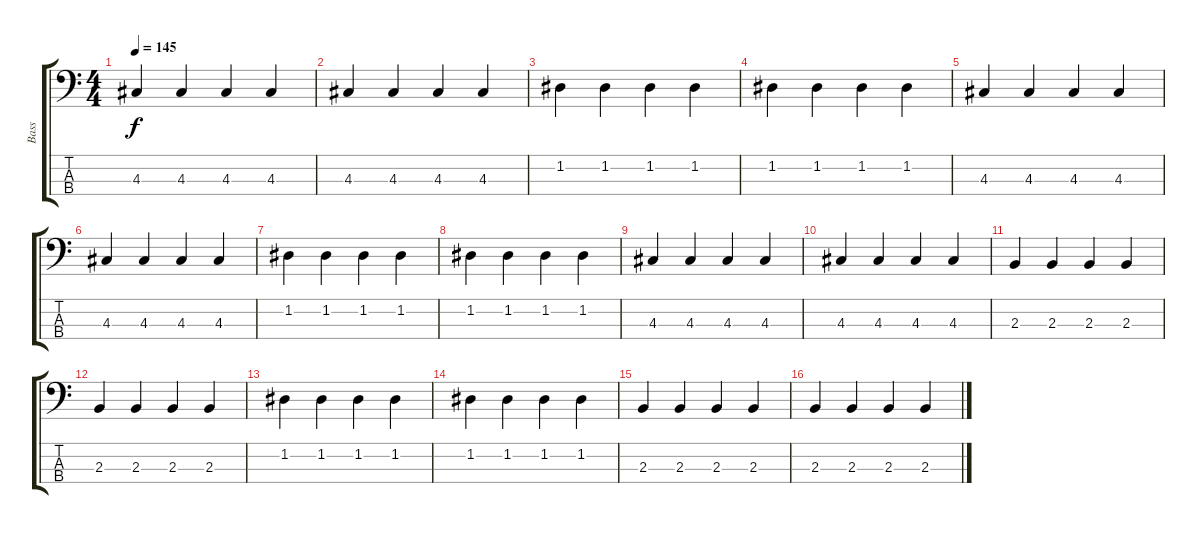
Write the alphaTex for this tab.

\track ("Bass" "Bass") {instrument electricbassfinger}
\staff {score tabs}
\tuning (G2 D2 A1 E1) {hide}
\ts (4 4)
\tempo 145
\clef f4
\ks c
4.3.4{dy f} 4.3.4 4.3.4 4.3.4 |
4.3.4 4.3.4 4.3.4 4.3.4 |
1.2.4 1.2.4 1.2.4 1.2.4 |
1.2.4 1.2.4 1.2.4 1.2.4 |
4.3.4 4.3.4 4.3.4 4.3.4 |
4.3.4 4.3.4 4.3.4 4.3.4 |
1.2.4 1.2.4 1.2.4 1.2.4 |
1.2.4 1.2.4 1.2.4 1.2.4 |
4.3.4 4.3.4 4.3.4 4.3.4 |
4.3.4 4.3.4 4.3.4 4.3.4 |
2.3.4 2.3.4 2.3.4 2.3.4 |
2.3.4 2.3.4 2.3.4 2.3.4 |
1.2.4 1.2.4 1.2.4 1.2.4 |
1.2.4 1.2.4 1.2.4 1.2.4 |
2.3.4 2.3.4 2.3.4 2.3.4 |
2.3.4 2.3.4 2.3.4 2.3.4
